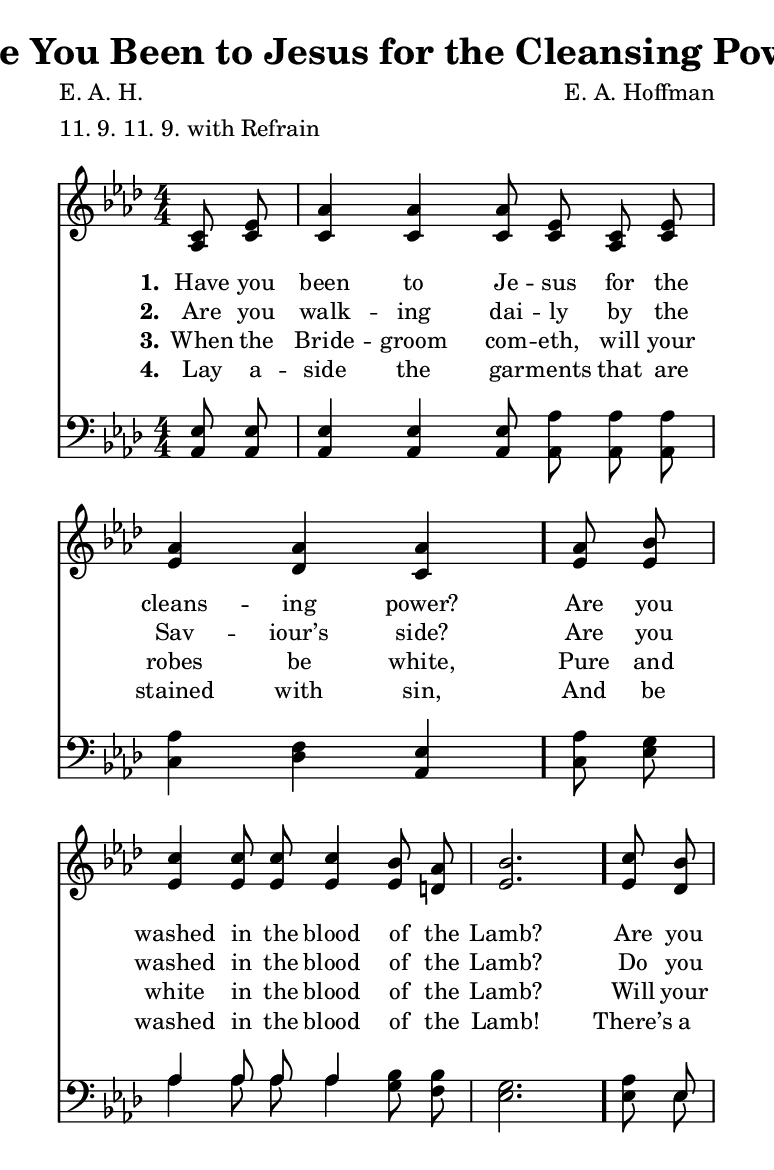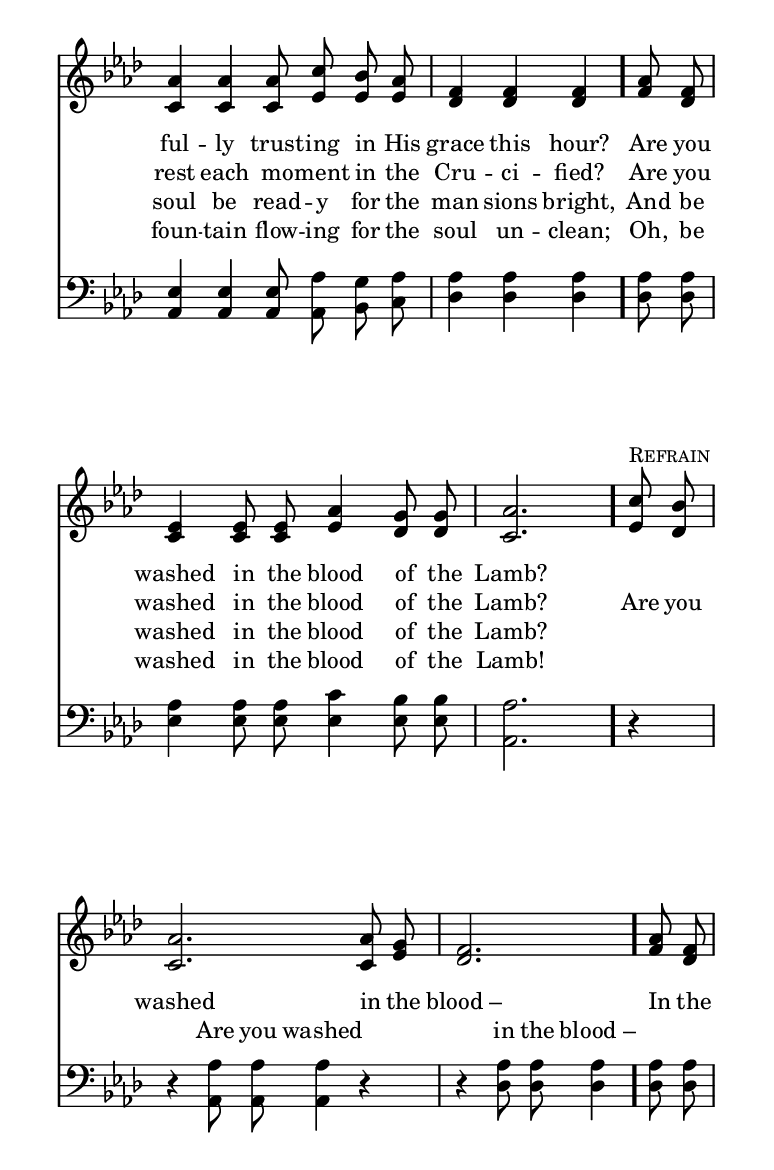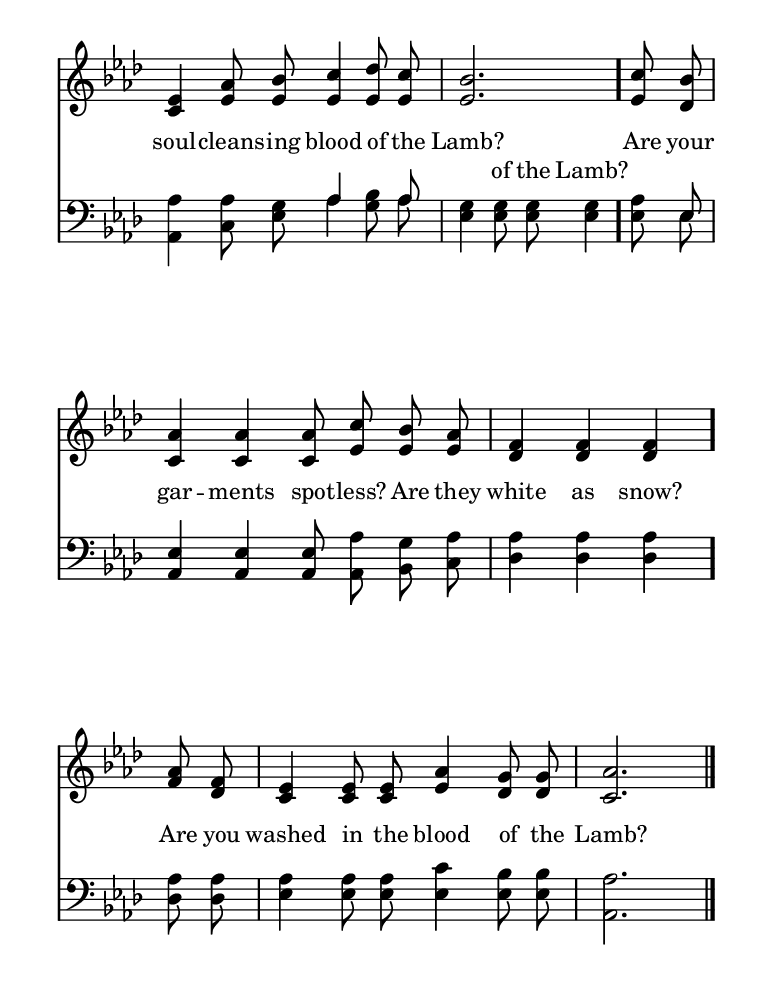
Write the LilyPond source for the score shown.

\include "common/global.ily"
\paper {
  \include "common/paper.ily"
  ragged-last-bottom = ##t
  system-count = #(cond (is-eogsized 6) (#t #f))
  systems-per-page = #(cond (is-eogsized 4) (#t #f))
}

\header{
  %gospel
  hymnnumber = "90"
  title = "Have You Been to Jesus for the Cleansing Power?"
  markuptitle = \markup \center-column { "Have You Been to Jesus" "for the Cleansing Power?" \vspace #0.4 }
  tunename = ""
  meter = "11. 9. 11. 9. with Refrain"
  poet = "E. A. H."
  composer = "E. A. Hoffman"
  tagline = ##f
}

% for fermata in MIDI
ta = { \tempo 4=80 }
tb = { \tempo 4=40 }

patternAA = { c8 c8 | c4 c4 c8 c8 c8 c8 | c4 c4 c4 }

patternBA = { c8 c8 | c4 c8 c8 c4 c8 c8 | c2. }
patternBB = { c8 c8 | c4 c8 c8 c4 c8 c8 | c4 c8 c8 c4 }

patternCA = { c8 c8 | c2. c8 c8 | c2. }
patternCB = { c4 | c4 c8 c8 c4 c4 | c4 c8 c8 c4 }

global = {
  \include "common/overrides.ily"
  \override Staff.TimeSignature.style = #'numbered
  \time 4/4
  \override Score.MetronomeMark.transparent = ##t % hide all fermata changes too
  \ta
  \key aes \major
  \partial 4
  \autoBeamOff
}

notesSoprano = {
\global
\relative c' {

  \changePitch \patternAA { c ees | aes aes aes ees c ees | aes aes aes }
  \changePitch \patternBA { aes bes | c c c c bes aes | bes }
  \changePitch \patternAA { c bes | aes aes aes c bes aes | f f f }
  \changePitch \patternBA { aes f | ees ees ees aes g g | aes }

  << s^\markup { \small \caps "Refrain" }
  \changePitch \patternCA { c bes | aes aes g | f } >>
  \changePitch \patternBA { aes f | ees aes bes c des c | bes }
  \changePitch \patternAA { c bes | aes aes aes c bes aes | f f f }
  \changePitch \patternBA { aes f | ees ees ees aes g g | aes }

  \bar "|."

}
}

notesAlto = {
\global
\relative e {

  \changePitch \patternAA { aes c | c c c c aes c | ees des c }
  \changePitch \patternBA { ees ees | ees ees ees ees ees d | ees }
  \changePitch \patternAA { ees des | c c c ees ees ees | des des des }
  \changePitch \patternBA { f des | c c c ees des des | c }

  \changePitch \patternCA { ees des | c c ees | des }
  \changePitch \patternBA { f des c ees ees ees ees ees | ees }
  \changePitch \patternAA { ees des | c c c ees ees ees | des des des }
  \changePitch \patternBA { f des | c c c ees des des | c }

}
}

notesTenor = {
\global
\relative a {

  \changePitch \patternAA { ees ees | ees ees ees aes aes aes | aes f ees }
  \changePitch \patternBA { aes g | aes aes aes aes bes bes | g }
  \changePitch \patternAA { aes ees | ees ees ees aes g aes | aes aes aes }
  \changePitch \patternBA { aes aes | aes aes aes c bes bes | aes }

  \changePitch \patternCB { r | r aes aes aes r | r aes aes aes }
  \changePitch \patternBB { aes aes | aes aes g aes bes aes | g g g g }
  \changePitch \patternAA { aes ees | ees ees ees aes g aes | aes aes aes }
  \changePitch \patternBA { aes aes | aes aes aes c bes bes | aes }

}
}

notesBass = {
\global
\relative f, {

  \changePitch \patternAA { aes aes | aes aes aes aes aes aes | c des aes }
  \changePitch \patternBA { c ees | aes aes aes aes g f | ees }
  \changePitch \patternAA { ees ees | aes, aes aes aes bes c | des des des }
  \changePitch \patternBA { des des | ees ees ees ees ees ees | aes, }

  \changePitch \patternCB { r | r aes aes aes r | r des des des }
  \changePitch \patternBB { des des aes c ees aes g aes  | ees ees ees ees }
  \changePitch \patternAA { ees ees | aes, aes aes aes bes c | des des des }
  \changePitch \patternBA { des des | ees ees ees ees ees ees | aes, }

}
}

Refrain = \lyricmode {

%{HIDE>%} Are you washed in the blood_– \bar "." %{<HIDE%}
%LYRICS Are you washed ... in the blood ...
In the soul -- cleans -- ing blood of the Lamb? \bar "."
Are your gar -- ments spot -- less? Are they white as snow? \bar "."
Are you washed in the blood of the Lamb? \bar "."

}

wordsA = \lyricmode {
\set stanza = "1."

Have you been to Je -- sus for the cleans -- ing power? \bar "."
Are you washed in the blood of the Lamb? \bar "."
Are you ful -- ly trust -- ing in His grace this hour? \bar "."
Are you washed in the blood of the Lamb? \bar "." \eogbreak

}

wordsB = \lyricmode {
\set stanza = "2."

Are you walk -- ing dai -- ly by the Sav -- iour’s side?
Are you washed in the blood of the Lamb?
Do you rest each mo -- ment in the Cru -- ci -- fied?
Are you washed in the blood of the Lamb?

\Refrain

}

wordsC = \lyricmode {
\set stanza = "3."

When the Bride -- groom com -- eth, will your robes be white,
Pure and white in the blood of the Lamb?
Will your soul be read -- y for the man -- sions bright,
And be washed in the blood of the Lamb?

}

wordsD = \lyricmode {
\set stanza = "4."

Lay a -- side the gar -- ments that are stained with sin,
And be washed in the blood of the Lamb!
There’s a foun -- tain flow -- ing for the soul un -- clean;
Oh, be washed in the blood of the Lamb!

}

underWords = \lyricmode {

{ \repeat unfold 40 { \skip 4 } }
Are you washed in the blood_–
{ \repeat unfold 9 { \skip 4 } }
of the Lamb?

}

\score {
  \context ChoirStaff <<
    \context Staff = upper <<
      \set Staff.autoBeaming = ##f
      \set ChoirStaff.systemStartDelimiter = #'SystemStartBar
      \set ChoirStaff.printPartCombineTexts = ##f
      \partcombine #'(2 . 11) \notesSoprano \notesAlto
      \context NullVoice = sopranos { \voiceOne << \notesSoprano >> }
      \context Lyrics = one   \lyricsto sopranos \wordsA
      \context Lyrics = two   \lyricsto sopranos \wordsB
      \context Lyrics = three \lyricsto sopranos \wordsC
      \context Lyrics = four  \lyricsto sopranos \wordsD
    >>
    \context Staff = men <<
      \set Staff.autoBeaming = ##f
      \clef bass
      \set ChoirStaff.printPartCombineTexts = ##f
      \partcombine #'(2 . 11) \notesTenor \notesBass
      \context NullVoice = tenors { \voiceOne << \notesTenor >> }
    >>
    \context Lyrics = three \lyricsto tenors \underWords
  >>
  \layout {
    \include "common/layout.ily"
  }
  \midi{
    \include "common/midi.ily"
  }
}

\version "2.19.49"  % necessary for upgrading to future LilyPond versions.

% vi:set et ts=2 sw=2 ai nocindent syntax=lilypond:
